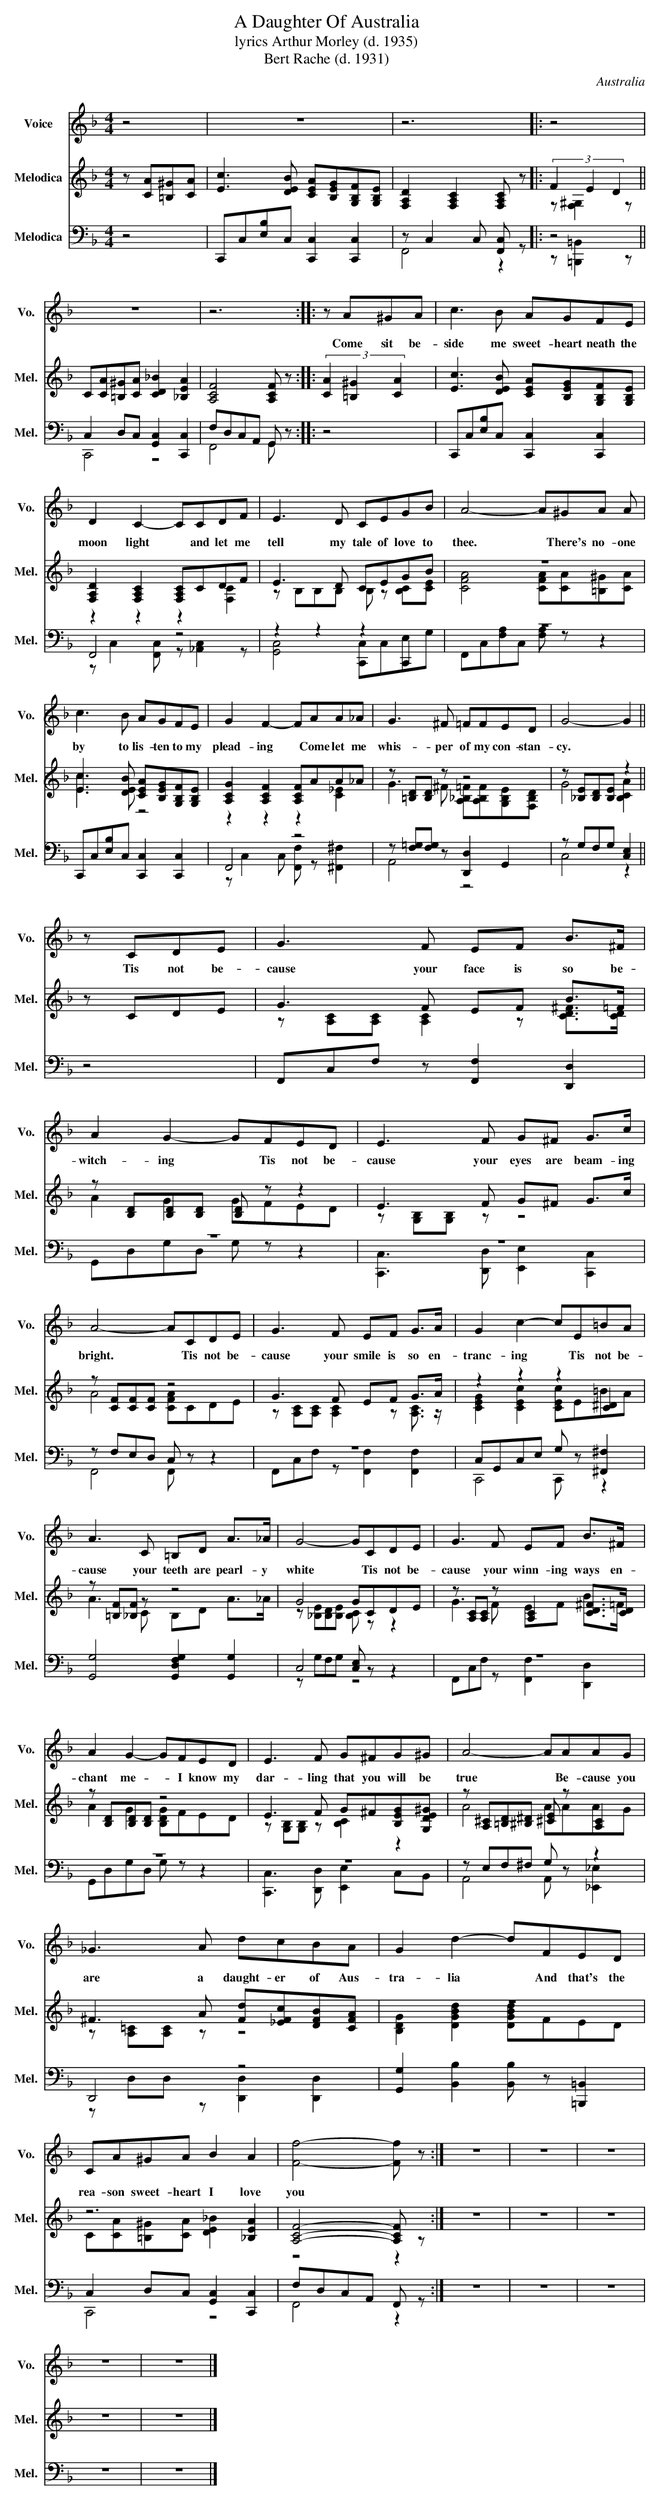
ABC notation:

X:1
T:A Daughter Of Australia
T:lyrics Arthur Morley (d. 1935)
T:Bert Rache (d. 1931)
O:Australia
%%score 1 ( 2 3 ) ( 4 5 )
L:1/8
M:4/4
K:F
V:1 treble nm="Voice" snm="Vo."
V:2 treble nm="Melodica" snm="Mel."
V:3 treble
V:4 bass nm="Melodica" snm="Mel."
V:5 bass
V:1
[K:F]z4 | z8 | z6 |: z4 |$
 z8 | z6 :: z A^GA | c3 B AGFE |$
w: Come sit be-side me sweet-heart neath the
D2 C2- CCDF | E3 D CEGB | A4- A^GA A |$
w:  moon light * and let me tell my tale of love to thee. *There's no-one
c3 B AGFE | G2 F2- FAA_A | G3 ^F =FFED | G4- G2 ||$
w: by to lis-ten to my plead-ing *Come let me whis-per  of my con-stan-cy.
z CDE | G3- F EF B>^F | A2 G2- GFED | E3 F G^F G>c |$
w: Tis not be- cause  your face is so be-witch-ing * Tis not be- cause your eyes are beam-ing
A4- ACDE | G3 F EF G>A | G2 c2- cE=BA |$
w:bright. *Tis not be-cause your smile is so en-tranc-ing * Tis not be-
A3 C =B,D A>_A | G4- GCDE | G3 F EF B>^F |$
w: cause your teeth are pearl-y white * Tis not be-cause your winn-ing ways en-
A2 G2- GFED | E3 F G^FG^G | A4- AAAG |$
w:chant me -I know my dar-ling that you will be true * Be-cause you are
_G3 A dcBA | G2 d2- dFED | CA^GA B2 A2 | [Ff]4- [Ff] z :| z8 |
w:are a daught- er of Aus-tra-lia * And that's the rea-son sweet-heart I love you
z8 | z8 |$ z8 | z8 |]
V:2
[K:F] z [CA][=B,^G][CA] | [Ec]3 [DEB] [CEA][B,EG][G,B,F][G,B,E] | [F,A,D]2 [F,A,C]2 [F,A,C] z |:
(3F2 E2 D2 ||$ C[CA][=B,^G][CA] [CD_B]2 [_B,EA]2 | [A,CF]4 [A,CF] z :: (3[CA]2 [=B,^G]2 [CA]2 |
[Ec]3 [DEB] [CEA][B,EG][G,B,F][G,B,E] |$ [F,A,D]2 [F,A,C]2 [F,A,C]CDF | E3 D CEGB | z8 |$
[Ec]3 [DEB] [CEA][B,EG][G,B,F][G,B,E] | [A,CG]2 [A,CF]2 [A,CF]AA_A | z [=B,D][B,D] z z4 |
z [_B,E][B,D][B,E] z2 ||$ z CDE | G3 F EF B>=F | z [B,D][B,D][B,D] [B,D] z z2 | E3 F G^F G>c |$
z [CF][CF][CF] z4 | G3 F EF G>A | z2 z2 z2 [C^D]2 |$ z [=B,F][_B,F] z z4 | G4 GCDE |
z [A,C][A,C] z [A,C]2 [CD^F]>[CD] |$ z [B,D][B,D][B,D] z4 | E3 F G^F[B,EG][G,DE^G] |
z [A,^C][=B,D][^B,^D] [^CE] z [A,C]2 |$ ^F3 A [Fd][_EFc][DFB][CFA] | z8 | z6 [_B,EA]2 |
[A,CF]4- [A,CF] z :| z8 | z8 | z8 |$ z8 | z8 |]
V:3
[K:F] x4 | x8 | x6 |: z [F,^G,]2 z ||$ x8 | x6 :: x4 | x8 |$ z2 z2 z2 [F,C]2 |
z B,B,B, B, z [B,C][CE] | [CFA]4 [CFA][CA][=B,^G][CA] |$ [Ec]3 [DEB] z4 | z2 z2 z2 [C_E]2 |
G3 ^F [A,_B,=F][A,B,F][G,B,E][F,B,D] | G4 [B,CA]2 ||$ x4 | z [A,C][A,C] [A,C]2 z [CD^F]>[CD] |
A2 G2 GFED | z [G,B,][G,B,] z z4 |$ A4 [CFA]CDE | z [A,C][A,C] [A,C]2 z [A,C]3/2 z/ |
[CEG]2 [CEc]2 [CEc]E=BA |$ A3 C B,D A>_A | z [_B,E][B,D][B,E] [B,C] z z2 | G3 F EF B>=F |$
A2 G2 [B,DG]FED | z [G,B,][G,B,] z [B,C]2 z2 | A4 AAAG |$ z [A,=C][A,C] z z4 |
[B,DG]2 [DGBd]2 [DGBd]FED | C[CA][=B,^G][CA] [DE_B]2 x2 | z4 z2 :| x8 | x8 | x8 |$ x8 | x8 |]
V:4
[K:F] z4 | C,,C,[E,B,]C, [C,,C,]2 [C,,C,]2 | z C,2 C, [F,,C,] z |: z4 ||$
C,2 D,C, [G,,C,]2 [C,,C,]2 | F,D,C,A,, G,, z :: z4 | C,,C,[E,B,]C, [C,,C,]2 [C,,C,]2 |$ F,,4 z4 |
z2 z2 z2 C,,2 | z8 |$ C,,C,[E,B,]C, [C,,C,]2 [C,,C,]2 | F,,4 z4 |
z [F,=G,][F,G,] z [D,,D,]2 G,,2 | z G,F,G, [C,E,]2 ||$ z4 | F,,C,F, z [F,,F,]2 [D,,D,]2 | z8 |
z8 |$ z F,E,D, C, z z2 | z8 | C,G,,C,E, G, z [^F,,^F,]2 |$ [G,,G,]4 [G,,D,F,G,]2 [G,,G,]2 |
C,4 [C,E,] z z2 | z8 |$ z8 | z8 | z E,F,^F, G, z z2 |$ D,,4 z4 |
[G,,G,]2 [B,,B,]2 [B,,B,] z [=B,,,=B,,]2 | C,2 D,C, [G,,C,]2 [C,,C,]2 | F,D,C,A,, F,, z :| z8 |
z8 | z8 |$ z8 | z8 |]
V:5
[K:F] x4 | x8 | F,,4 z2 |: z [=B,,,=B,,]2 z ||$ C,,4 z4 | F,,4 G,, z :: x4 | x8 |$
z C,2 [F,,C,] z [_A,,C,]2 z | [G,,C,]4 [C,,C,]C,E,G, | F,,C,[F,A,]C, [F,A,] z z2 |$ x8 |
z C,2 C, [F,,F,] z [^F,,^F,]2 | A,,4 z4 | C,4 z2 ||$ x4 | x8 | G,,D,G,D, G, z z2 |
[C,,C,]3 [D,,D,] [E,,E,]2 [C,,C,]2 |$ F,,4 F,, z z2 | F,,C,F, z [F,,F,]2 [F,,F,]2 |
C,,4 C,, z z2 |$ x8 | z G,F,G, z4 | F,,C,F, z [F,,F,]2 [D,,D,]2 |$ G,,D,G,D, G, z z2 |
[C,,C,]3 [D,,D,] [E,,E,]2 C,B,, | A,,4 A,, z [_E,,_E,]2 |$ z D,D, z [D,,D,]2 [D,,D,]2 | x8 |
C,,4 z4 | F,,4 z2 :| x8 | x8 | x8 |$ x8 | x8 |]
